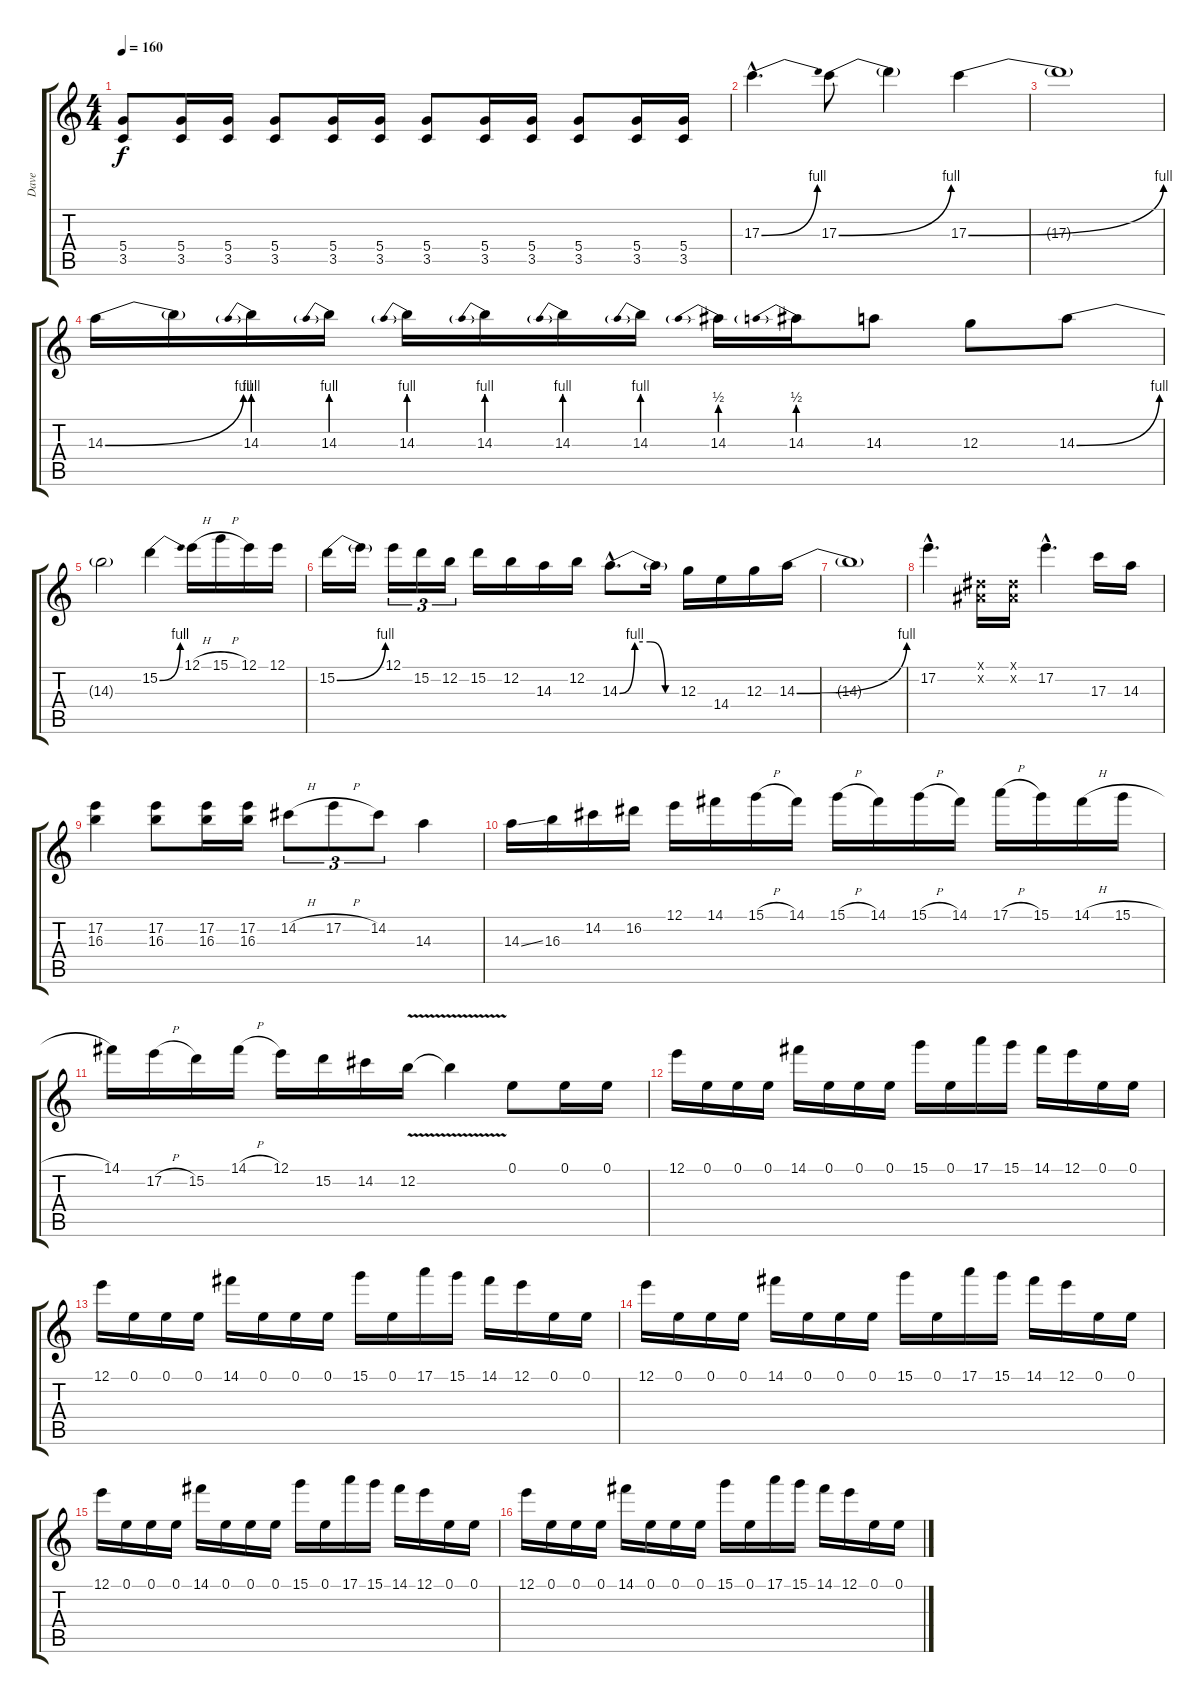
\track ("Dave" "Dave") {instrument distortionguitar}
\staff {score tabs}
\tuning (E4 B3 G3 D3 A2 E2) {hide}
\ts (4 4)
\tempo 160
\clef g2
\ks c
(5.4 3.5).8{dy f} (5.4 3.5).16 (5.4 3.5).16 (5.4 3.5).8 (5.4 3.5).16 (5.4 3.5).16 (5.4 3.5).8 (5.4 3.5).16 (5.4 3.5).16 (5.4 3.5).8 (5.4 3.5).16 (5.4 3.5).16 |
17.3{be (bend 0 0 60 4) hac}.4{d volume 16 balance 8} 17.3{be (bend 0 0 60 4)}.8 17.3{t}.4 17.3{be (bend 0 0 60 4)}.4 |
17.3{t}.1 |
14.3{be (bend 0 0 60 4)}.16 14.3{t}.16 14.3{be (prebend 0 4 60 4)}.16 14.3{be (prebend 0 4 60 4)}.16 14.3{be (prebend 0 4 60 4)}.16 14.3{be (prebend 0 4 60 4)}.16 14.3{be (prebend 0 4 60 4)}.16 14.3{be (prebend 0 4 60 4)}.16 14.3{be (prebend 0 2 60 2)}.16 14.3{be (prebend 0 2 60 2)}.16 14.3.8 12.3.8 14.3{be (bend 0 0 60 4)}.8 |
14.3{t}.2 15.2{be (bend 0 0 60 4)}.4 12.1{h}.16 15.1{h}.16 12.1.16 12.1.16 |
15.2{be (bend 0 0 60 4)}.16 15.2{t}.16 12.1.16{tu (3 2)} 15.2.16{tu (3 2)} 12.2.16{tu (3 2)} 15.2.16 12.2.16 14.3.16 12.2.16 14.3{be (custom 0 0 15 4 30 4 45 0 60 0) hac}.8{d} 14.3{t}.16 12.3.16 14.4.16 12.3.16 14.3{be (bend 0 0 60 4)}.16 |
14.3{t}.1 |
17.2{hac}.4{d} (-1.1{x} -1.2{x}).16 (-1.1{x} -1.2{x}).16 17.2{hac}.4{d} 17.3.16 14.3.16 |
(17.2 16.3).4 (17.2 16.3).8 (17.2 16.3).16 (17.2 16.3).16 14.2{h}.8{tu (3 2)} 17.2{h}.8{tu (3 2)} 14.2.8{tu (3 2)} 14.3.4 |
14.3{ss}.16 16.3.16 14.2.16 16.2.16 12.1.16 14.1.16 15.1{h}.16 14.1.16 15.1{h}.16 14.1.16 15.1{h}.16 14.1.16 17.1{h}.16 15.1.16 14.1{h}.16 15.1{h}.16 |
14.1.16 17.2{h}.16 15.2.16 14.1{h}.16 12.1.16 15.2.16 14.2.16 12.2{v}.16 12.2{t}.4 0.1.8 0.1.16 0.1.16 |
12.1.16 0.1.16 0.1.16 0.1.16 14.1.16 0.1.16 0.1.16 0.1.16 15.1.16 0.1.16 17.1.16 15.1.16 14.1.16 12.1.16 0.1.16 0.1.16 |
12.1.16 0.1.16 0.1.16 0.1.16 14.1.16 0.1.16 0.1.16 0.1.16 15.1.16 0.1.16 17.1.16 15.1.16 14.1.16 12.1.16 0.1.16 0.1.16 |
12.1.16 0.1.16 0.1.16 0.1.16 14.1.16 0.1.16 0.1.16 0.1.16 15.1.16 0.1.16 17.1.16 15.1.16 14.1.16 12.1.16 0.1.16 0.1.16 |
12.1.16 0.1.16 0.1.16 0.1.16 14.1.16 0.1.16 0.1.16 0.1.16 15.1.16 0.1.16 17.1.16 15.1.16 14.1.16 12.1.16 0.1.16 0.1.16 |
12.1.16 0.1.16 0.1.16 0.1.16 14.1.16 0.1.16 0.1.16 0.1.16 15.1.16 0.1.16 17.1.16 15.1.16 14.1.16 12.1.16 0.1.16 0.1.16
